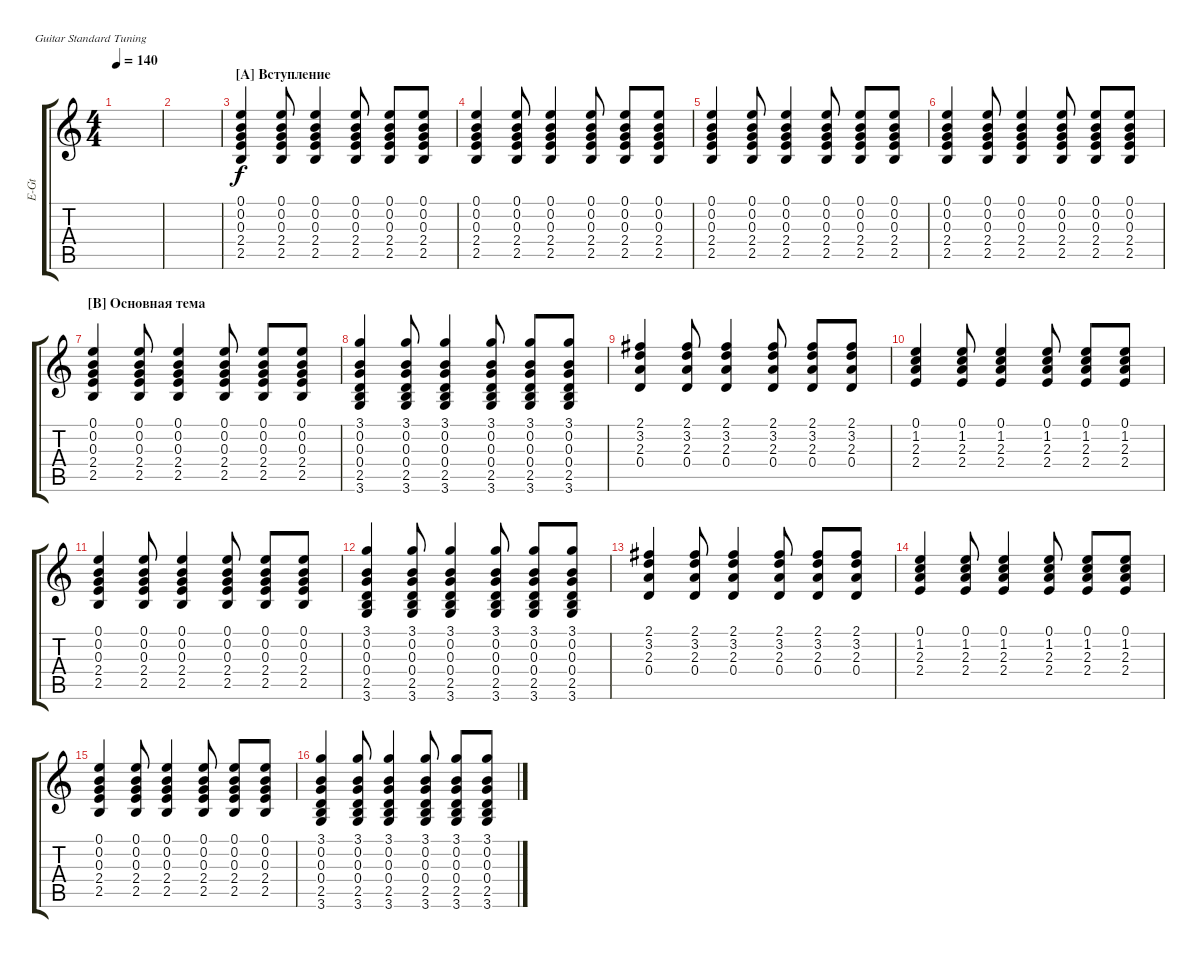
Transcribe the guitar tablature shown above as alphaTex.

\track ("Electric Guitar" "E-Gt") {instrument electricguitarclean}
\staff {score tabs}
\tuning (E4 B3 G3 D3 A2 E2)
\ts (4 4)
\tempo 140
\clef g2
\ks c
|
|
\section ("A" "Вступление")
\scale
0.485477 (2.5 2.4 0.3 0.2 0.1).4 (2.5 2.4 0.3 0.2 0.1).8 (2.5 2.4 0.3 0.2 0.1).4 (2.5 2.4 0.3 0.2 0.1).8 (2.5 2.4 0.3 0.2 0.1).8 (2.5 2.4 0.3 0.2 0.1).8 |
\scale
0.257261 (2.5 2.4 0.3 0.2 0.1).4 (2.5 2.4 0.3 0.2 0.1).8 (2.5 2.4 0.3 0.2 0.1).4 (2.5 2.4 0.3 0.2 0.1).8 (2.5 2.4 0.3 0.2 0.1).8 (2.5 2.4 0.3 0.2 0.1).8 |
\scale
0.257261 (2.5 2.4 0.3 0.2 0.1).4 (2.5 2.4 0.3 0.2 0.1).8 (2.5 2.4 0.3 0.2 0.1).4 (2.5 2.4 0.3 0.2 0.1).8 (2.5 2.4 0.3 0.2 0.1).8 (2.5 2.4 0.3 0.2 0.1).8 |
\scale
0.333333 (2.5 2.4 0.3 0.2 0.1).4 (2.5 2.4 0.3 0.2 0.1).8 (2.5 2.4 0.3 0.2 0.1).4 (2.5 2.4 0.3 0.2 0.1).8 (2.5 2.4 0.3 0.2 0.1).8 (2.5 2.4 0.3 0.2 0.1).8 |
\section ("B" "Основная тема")
\scale
0.333333 (2.5 2.4 0.3 0.2 0.1).4 (2.5 2.4 0.3 0.2 0.1).8 (2.5 2.4 0.3 0.2 0.1).4 (2.5 2.4 0.3 0.2 0.1).8 (2.5 2.4 0.3 0.2 0.1).8 (2.5 2.4 0.3 0.2 0.1).8 |
\scale
0.333333 (2.5 0.4 0.3 0.2 3.1 3.6).4 (2.5 0.4 0.3 0.2 3.1 3.6).8 (2.5 0.4 0.3 0.2 3.1 3.6).4 (2.5 0.4 0.3 0.2 3.1 3.6).8 (2.5 0.4 0.3 0.2 3.1 3.6).8 (2.5 0.4 0.3 0.2 3.1 3.6).8 |
\scale
0.333333 (2.3 3.2 2.1 0.4).4 (2.3 3.2 2.1 0.4).8 (2.3 3.2 2.1 0.4).4 (2.3 3.2 2.1 0.4).8 (2.3 3.2 2.1 0.4).8 (2.3 3.2 2.1 0.4).8 |
\scale
0.333333 (2.3 1.2 0.1 2.4).4 (2.3 1.2 0.1 2.4).8 (2.3 1.2 0.1 2.4).4 (2.3 1.2 0.1 2.4).8 (2.3 1.2 0.1 2.4).8 (2.3 1.2 0.1 2.4).8 |
\scale
0.333333 (2.5 2.4 0.3 0.2 0.1).4 (2.5 2.4 0.3 0.2 0.1).8 (2.5 2.4 0.3 0.2 0.1).4 (2.5 2.4 0.3 0.2 0.1).8 (2.5 2.4 0.3 0.2 0.1).8 (2.5 2.4 0.3 0.2 0.1).8 |
\scale
0.333333 (2.5 0.4 0.3 0.2 3.1 3.6).4 (2.5 0.4 0.3 0.2 3.1 3.6).8 (2.5 0.4 0.3 0.2 3.1 3.6).4 (2.5 0.4 0.3 0.2 3.1 3.6).8 (2.5 0.4 0.3 0.2 3.1 3.6).8 (2.5 0.4 0.3 0.2 3.1 3.6).8 |
\scale
0.333333 (2.3 3.2 2.1 0.4).4 (2.3 3.2 2.1 0.4).8 (2.3 3.2 2.1 0.4).4 (2.3 3.2 2.1 0.4).8 (2.3 3.2 2.1 0.4).8 (2.3 3.2 2.1 0.4).8 |
\scale
0.333333 (2.3 1.2 0.1 2.4).4 (2.3 1.2 0.1 2.4).8 (2.3 1.2 0.1 2.4).4 (2.3 1.2 0.1 2.4).8 (2.3 1.2 0.1 2.4).8 (2.3 1.2 0.1 2.4).8 |
\scale
0.333333 (2.5 2.4 0.3 0.2 0.1).4 (2.5 2.4 0.3 0.2 0.1).8 (2.5 2.4 0.3 0.2 0.1).4 (2.5 2.4 0.3 0.2 0.1).8 (2.5 2.4 0.3 0.2 0.1).8 (2.5 2.4 0.3 0.2 0.1).8 |
\scale
0.333333 (2.5 0.4 0.3 0.2 3.1 3.6).4 (2.5 0.4 0.3 0.2 3.1 3.6).8 (2.5 0.4 0.3 0.2 3.1 3.6).4 (2.5 0.4 0.3 0.2 3.1 3.6).8 (2.5 0.4 0.3 0.2 3.1 3.6).8 (2.5 0.4 0.3 0.2 3.1 3.6).8
